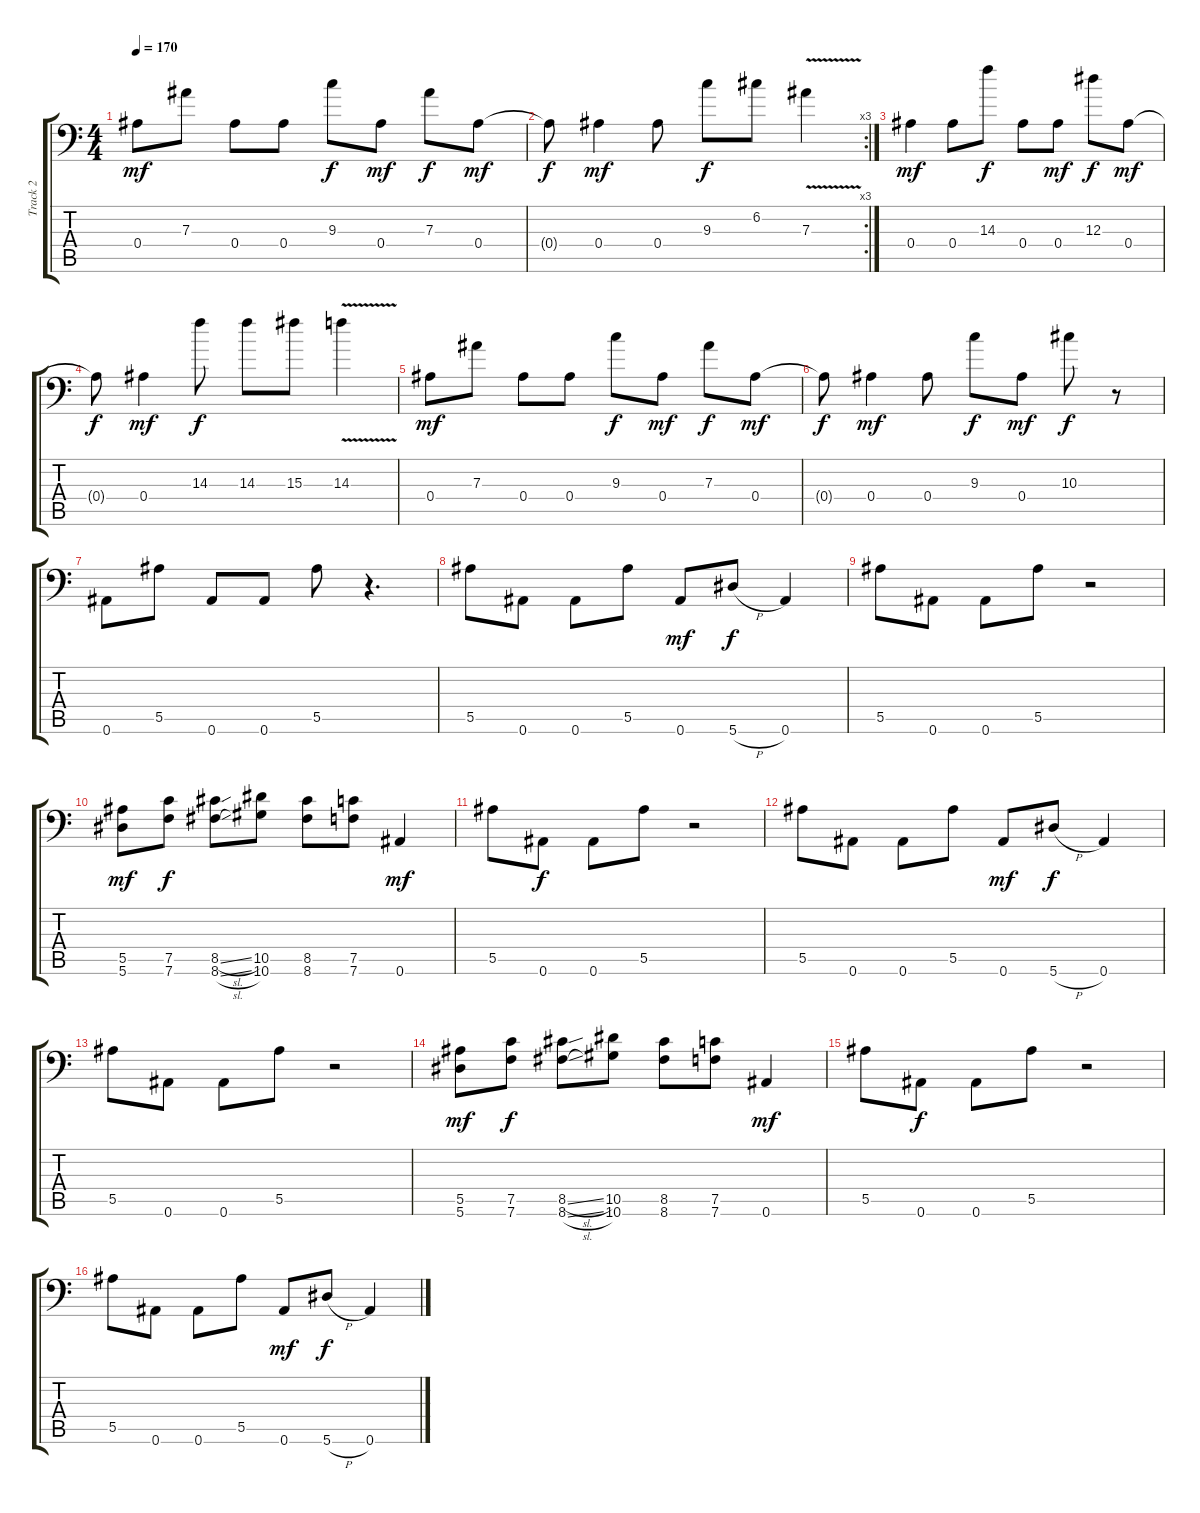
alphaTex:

\track ("Track 2" "Track 2") {instrument distortionguitar}
\staff {score tabs}
\tuning (C4 G3 Eb3 Bb2 F2 Bb1) {hide}
\ts (4 4)
\tempo 170
\clef f4
\ks c
0.4.8{dy mf} 7.3.8 0.4.8 0.4.8 9.3.8{dy f} 0.4.8{dy mf} 7.3.8{dy f} 0.4.8{dy mf} |
\rc 3
0.4{t}.8{dy f} 0.4.4{dy mf} 0.4.8 9.3.8{dy f} 6.2.8 7.3{v}.4 |
0.4.4{dy mf} 0.4.8 14.3.8{dy f} 0.4.8 0.4.8{dy mf} 12.3.8{dy f} 0.4.8{dy mf} |
0.4{t}.8{dy f} 0.4.4{dy mf} 14.3.8{dy f} 14.3.8 15.3.8 14.3{v}.4 |
0.4.8{dy mf} 7.3.8 0.4.8 0.4.8 9.3.8{dy f} 0.4.8{dy mf} 7.3.8{dy f} 0.4.8{dy mf} |
0.4{t}.8{dy f} 0.4.4{dy mf} 0.4.8 9.3.8{dy f} 0.4.8{dy mf} 10.3.8{dy f} r.8 |
0.6.8 5.5.8 0.6.8 0.6.8 5.5.8 r.4{d} |
5.5.8 0.6.8 0.6.8 5.5.8 0.6.8{dy mf} 5.6{h}.8{dy f} 0.6.4 |
5.5.8 0.6.8 0.6.8 5.5.8 r.2 |
(5.5 5.6).8{dy mf} (7.5 7.6).8{dy f} (8.5{sl} 8.6{sl}).8 (10.5 10.6).8 (8.5 8.6).8 (7.5 7.6).8 0.6.4{dy mf} |
5.5.8 0.6.8{dy f} 0.6.8 5.5.8 r.2 |
5.5.8 0.6.8 0.6.8 5.5.8 0.6.8{dy mf} 5.6{h}.8{dy f} 0.6.4 |
5.5.8 0.6.8 0.6.8 5.5.8 r.2 |
(5.5 5.6).8{dy mf} (7.5 7.6).8{dy f} (8.5{sl} 8.6{sl}).8 (10.5 10.6).8 (8.5 8.6).8 (7.5 7.6).8 0.6.4{dy mf} |
5.5.8 0.6.8{dy f} 0.6.8 5.5.8 r.2 |
5.5.8 0.6.8 0.6.8 5.5.8 0.6.8{dy mf} 5.6{h}.8{dy f} 0.6.4
